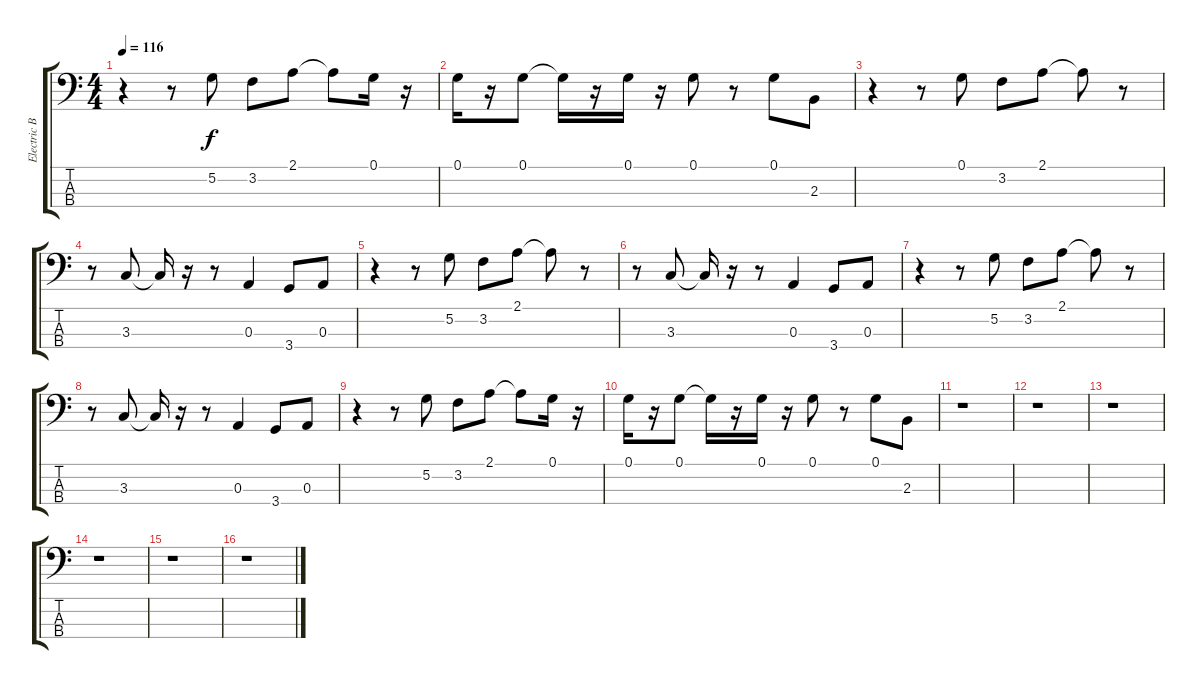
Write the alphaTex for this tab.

\track ("Electric Bass (Finger)" "Electric B") {instrument electricbassfinger}
\staff {score tabs}
\tuning (G2 D2 A1 E1) {hide}
\ts (4 4)
\tempo 116
\clef f4
\ks c
r.4{dy f} r.8 5.2.8 3.2.8 2.1.8 2.1{t}.8 0.1.16 r.16 |
0.1.16 r.16 0.1.8 0.1{t}.16 r.16 0.1.16 r.16 0.1.8 r.8 0.1.8 2.3.8 |
r.4 r.8 0.1.8 3.2.8 2.1.8 2.1{t}.8 r.8 |
r.8 3.3.8 3.3{t}.16 r.16 r.8 0.3.4 3.4.8 0.3.8 |
r.4 r.8 5.2.8 3.2.8 2.1.8 2.1{t}.8 r.8 |
r.8 3.3.8 3.3{t}.16 r.16 r.8 0.3.4 3.4.8 0.3.8 |
r.4 r.8 5.2.8 3.2.8 2.1.8 2.1{t}.8 r.8 |
r.8 3.3.8 3.3{t}.16 r.16 r.8 0.3.4 3.4.8 0.3.8 |
r.4 r.8 5.2.8 3.2.8 2.1.8 2.1{t}.8 0.1.16 r.16 |
0.1.16 r.16 0.1.8 0.1{t}.16 r.16 0.1.16 r.16 0.1.8 r.8 0.1.8 2.3.8 |
r.1 |
r.1 |
r.1 |
r.1 |
r.1 |
r.1
